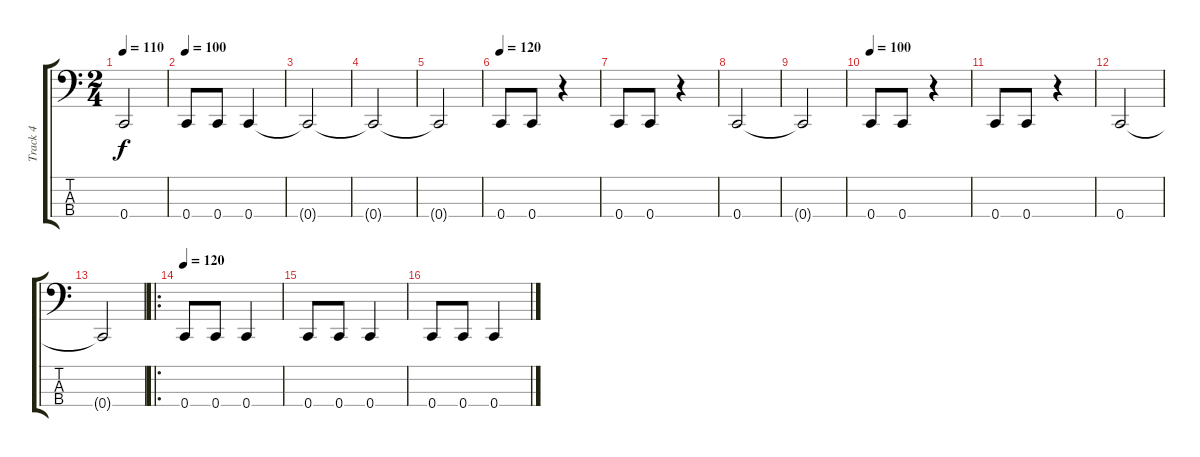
\track ("Track 4" "Track 4") {instrument electricbassfinger}
\staff {score tabs}
\tuning (F2 C2 G1 C1) {hide}
\ts (2 4)
\tempo 110
\clef f4
\ks c
0.4{t}.2{dy f} |
\tempo 100
0.4.8 0.4.8 0.4.4 |
0.4{t}.2 |
0.4{t}.2 |
0.4{t}.2 |
\tempo 100
\tempo 120
0.4.8 0.4.8 r.4 |
0.4.8 0.4.8 r.4 |
0.4.2 |
0.4{t}.2 |
\tempo 100
0.4.8 0.4.8 r.4 |
0.4.8 0.4.8 r.4 |
0.4.2 |
0.4{t}.2 |
\ro
\tempo 120
0.4.8 0.4.8 0.4.4 |
0.4.8 0.4.8 0.4.4 |
0.4.8 0.4.8 0.4.4
